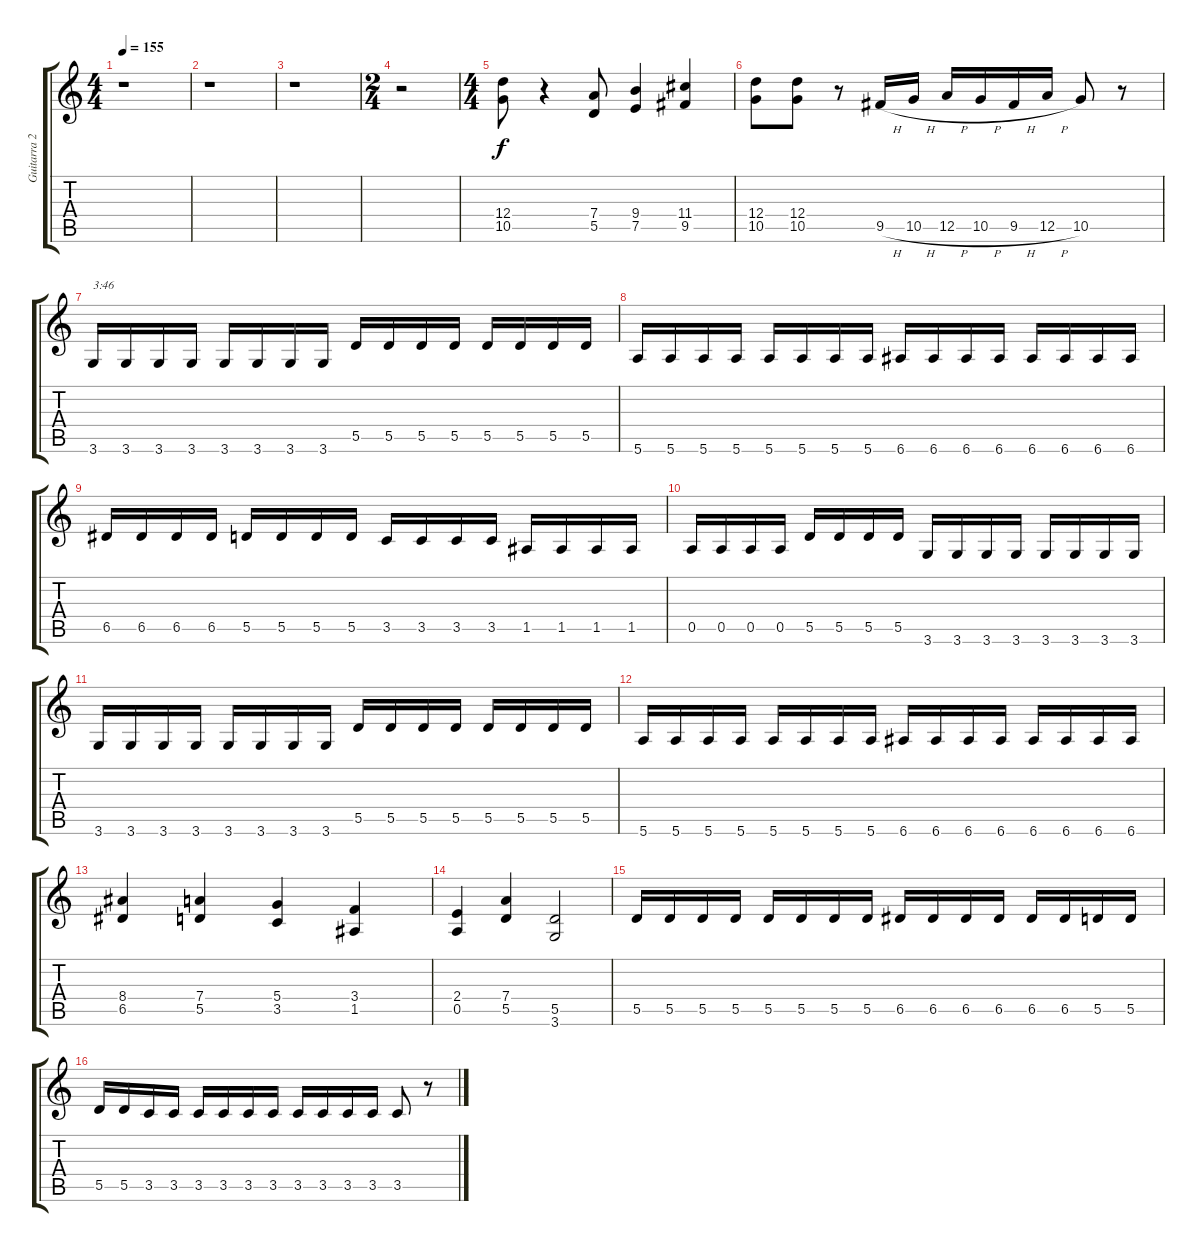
\track ("Guitarra 2" "Guitarra 2") {instrument distortionguitar}
\staff {score tabs}
\tuning (E4 B3 G3 D3 A2 E2) {hide}
\ts (4 4)
\tempo 155
\clef g2
\ks c
r.1{dy f} |
r.1 |
r.1 |
\ts (2 4)
r.2 |
\ts (4 4)
(12.4 10.5).8 r.4 (7.4 5.5).8 (9.4 7.5).4 (11.4 9.5).4 |
(12.4 10.5).8 (12.4 10.5).8 r.8 9.5{h}.16 10.5{h}.16 12.5{h}.16 10.5{h}.16 9.5{h}.16 12.5{h}.16 10.5.8 r.8 |
3.6.16{txt "3:46"} 3.6.16 3.6.16 3.6.16 3.6.16 3.6.16 3.6.16 3.6.16 5.5.16 5.5.16 5.5.16 5.5.16 5.5.16 5.5.16 5.5.16 5.5.16 |
5.6.16 5.6.16 5.6.16 5.6.16 5.6.16 5.6.16 5.6.16 5.6.16 6.6.16 6.6.16 6.6.16 6.6.16 6.6.16 6.6.16 6.6.16 6.6.16 |
6.5.16 6.5.16 6.5.16 6.5.16 5.5.16 5.5.16 5.5.16 5.5.16 3.5.16 3.5.16 3.5.16 3.5.16 1.5.16 1.5.16 1.5.16 1.5.16 |
0.5.16 0.5.16 0.5.16 0.5.16 5.5.16 5.5.16 5.5.16 5.5.16 3.6.16 3.6.16 3.6.16 3.6.16 3.6.16 3.6.16 3.6.16 3.6.16 |
3.6.16 3.6.16 3.6.16 3.6.16 3.6.16 3.6.16 3.6.16 3.6.16 5.5.16 5.5.16 5.5.16 5.5.16 5.5.16 5.5.16 5.5.16 5.5.16 |
5.6.16 5.6.16 5.6.16 5.6.16 5.6.16 5.6.16 5.6.16 5.6.16 6.6.16 6.6.16 6.6.16 6.6.16 6.6.16 6.6.16 6.6.16 6.6.16 |
(8.4 6.5).4 (7.4 5.5).4 (5.4 3.5).4 (3.4 1.5).4 |
(2.4 0.5).4 (7.4 5.5).4 (5.5 3.6).2 |
5.5.16 5.5.16 5.5.16 5.5.16 5.5.16 5.5.16 5.5.16 5.5.16 6.5.16 6.5.16 6.5.16 6.5.16 6.5.16 6.5.16 5.5.16 5.5.16 |
5.5.16 5.5.16 3.5.16 3.5.16 3.5.16 3.5.16 3.5.16 3.5.16 3.5.16 3.5.16 3.5.16 3.5.16 3.5.8 r.8
